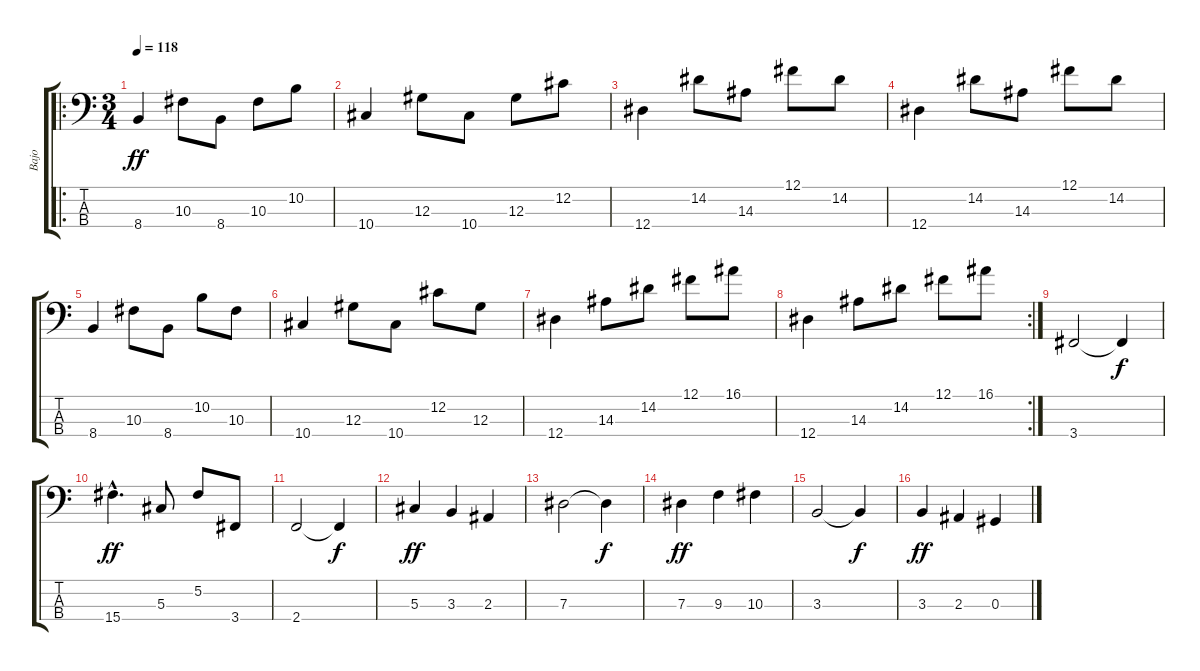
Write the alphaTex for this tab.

\track ("Bajo" "Bajo") {instrument electricbasspick}
\staff {score tabs}
\tuning (Gb2 Db2 Ab1 Eb1) {hide}
\ro
\ts (3 4)
\tempo 118
\clef f4
\ks c
8.4.4{dy ff} 10.3.8 8.4.8 10.3.8 10.2.8 |
10.4.4 12.3.8 10.4.8 12.3.8 12.2.8 |
12.4.4 14.2.8 14.3.8 12.1.8 14.2.8 |
12.4.4 14.2.8 14.3.8 12.1.8 14.2.8 |
8.4.4 10.3.8 8.4.8 10.2.8 10.3.8 |
10.4.4 12.3.8 10.4.8 12.2.8 12.3.8 |
12.4.4 14.3.8 14.2.8 12.1.8 16.1.8 |
\rc 2
12.4.4 14.3.8 14.2.8 12.1.8 16.1.8 |
3.4.2 3.4{t}.4{dy f} |
15.4{hac}.4{d dy ff} 5.3.8 5.2.8 3.4.8 |
2.4.2 2.4{t}.4{dy f} |
5.3.4{dy ff} 3.3.4 2.3.4 |
7.3.2 7.3{t}.4{dy f} |
7.3.4{dy ff} 9.3.4 10.3.4 |
3.3.2 3.3{t}.4{dy f} |
3.3.4{dy ff} 2.3.4 0.3.4
